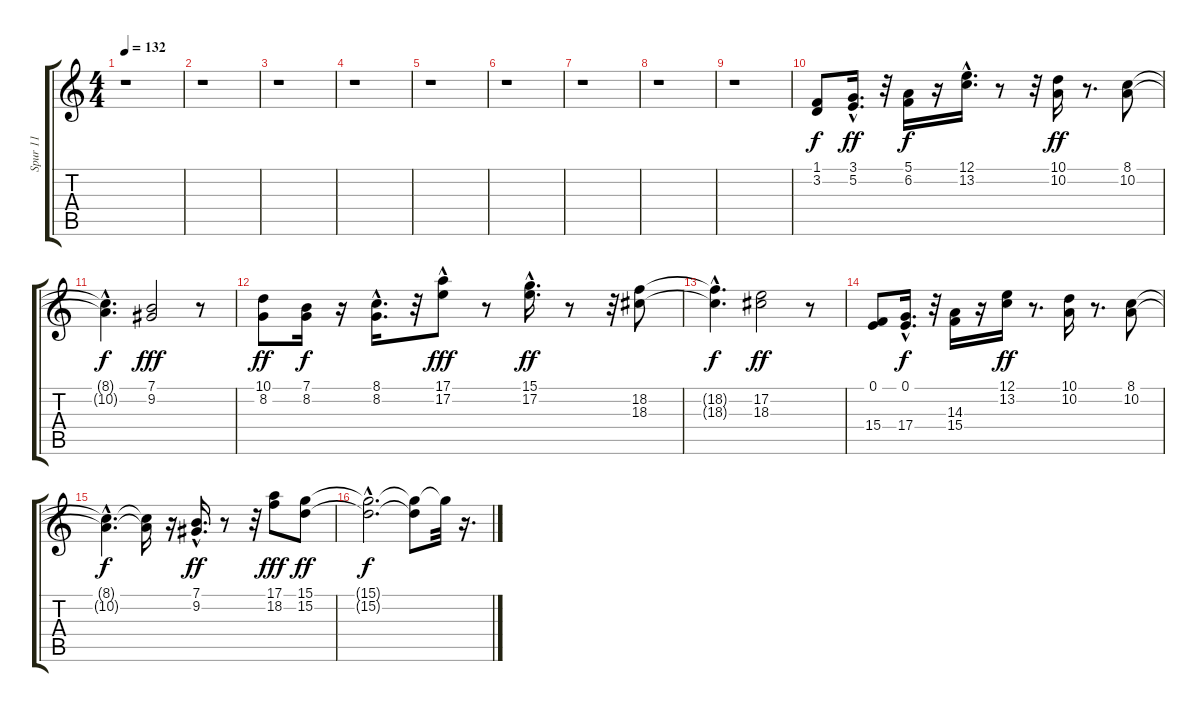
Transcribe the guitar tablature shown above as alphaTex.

\track ("Spur 11" "Spur 11") {instrument altosax}
\staff {score tabs}
\tuning (E4 B3 G3 D3 A2 E2) {hide}
\ts (4 4)
\tempo 132
\clef g2
\ks c
r.1{dy f instrument altosax} |
r.1 |
r.1 |
r.1 |
r.1 |
r.1 |
r.1 |
r.1 |
r.1 |
(1.1 3.2).8 (3.1{hac} 5.2{hac}).16{d dy ff} r.32 (5.1 6.2).16{dy f} r.16 (12.1{hac} 13.2{hac}).16{d} r.8 r.32 (10.1 10.2).16{dy ff} r.8{d} (8.1 10.2).8 |
(8.1{hac t} 10.2{hac t}).4{d dy f} (7.1 9.2).2{dy fff} r.8 |
(10.1 8.2).8{dy ff} (7.1 8.2).16{dy f} r.16 (8.1{hac} 8.2).16{d} r.32 (17.1{hac} 17.2).8{dy fff} r.8 (15.1{hac} 17.2).16{d dy ff} r.8 r.32 (18.2 18.3).8 |
(18.2{hac t} 18.3{hac t}).4{d dy f} (17.2 18.3).2{dy ff} r.8 |
(0.1 15.4).8 (0.1{hac} 17.4{hac}).16{d dy f} r.32 (14.3 15.4).16 r.16 (12.1 13.2).16{dy ff} r.8{d} (10.1 10.2).16 r.8{d} (8.1 10.2).8 |
(8.1{hac t} 10.2{hac t}).4{d dy f} (8.1{t} 10.2{t}).16 r.16 (7.1{hac} 9.2{hac}).16{d dy ff} r.8 r.32 (17.1 18.2).8{dy fff} (15.1 15.2).8{dy ff} |
(15.1{hac t} 15.2{hac t}).2{d dy f} (15.1{t} 15.2{t}).8 15.1{t}.32 r.16{d}
